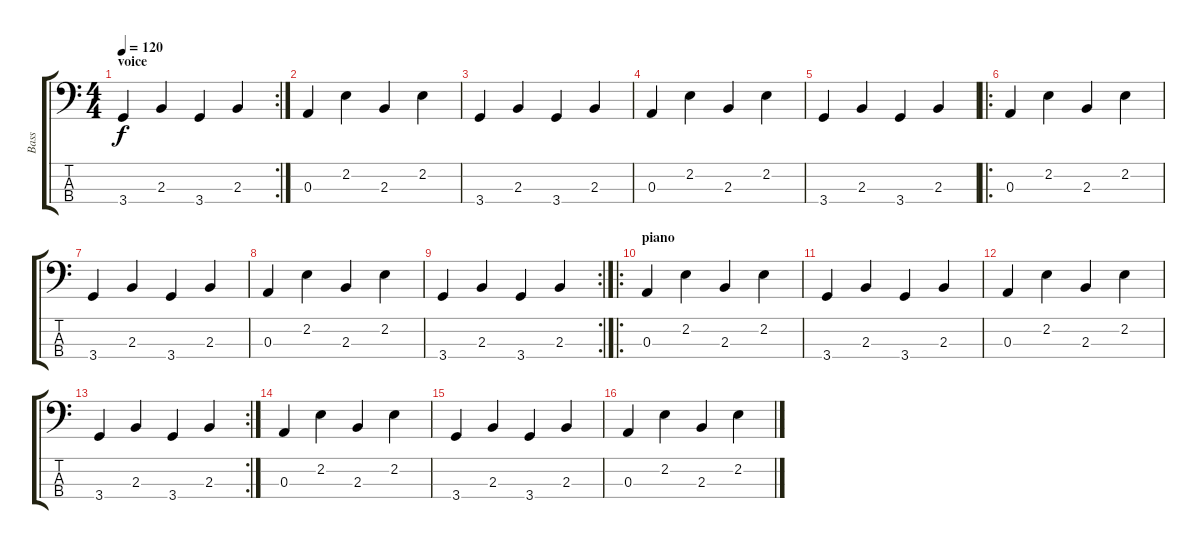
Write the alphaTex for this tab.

\track ("Bass" "Bass") {instrument fretlessbass}
\staff {score tabs}
\tuning (G2 D2 A1 E1) {hide}
\rc 2
\ts (4 4)
\section ("" "voice")
\tempo 120
\clef f4
\ks c
3.4.4{dy f} 2.3.4 3.4.4 2.3.4 |
0.3.4 2.2.4 2.3.4 2.2.4 |
3.4.4 2.3.4 3.4.4 2.3.4 |
0.3.4 2.2.4 2.3.4 2.2.4 |
3.4.4 2.3.4 3.4.4 2.3.4 |
\ro
0.3.4 2.2.4 2.3.4 2.2.4 |
3.4.4 2.3.4 3.4.4 2.3.4 |
0.3.4 2.2.4 2.3.4 2.2.4 |
\rc 2
3.4.4 2.3.4 3.4.4 2.3.4 |
\ro
\section ("" "piano")
0.3.4 2.2.4 2.3.4 2.2.4 |
3.4.4 2.3.4 3.4.4 2.3.4 |
0.3.4 2.2.4 2.3.4 2.2.4 |
\rc 2
3.4.4 2.3.4 3.4.4 2.3.4 |
0.3.4 2.2.4 2.3.4 2.2.4 |
3.4.4 2.3.4 3.4.4 2.3.4 |
0.3.4 2.2.4 2.3.4 2.2.4
